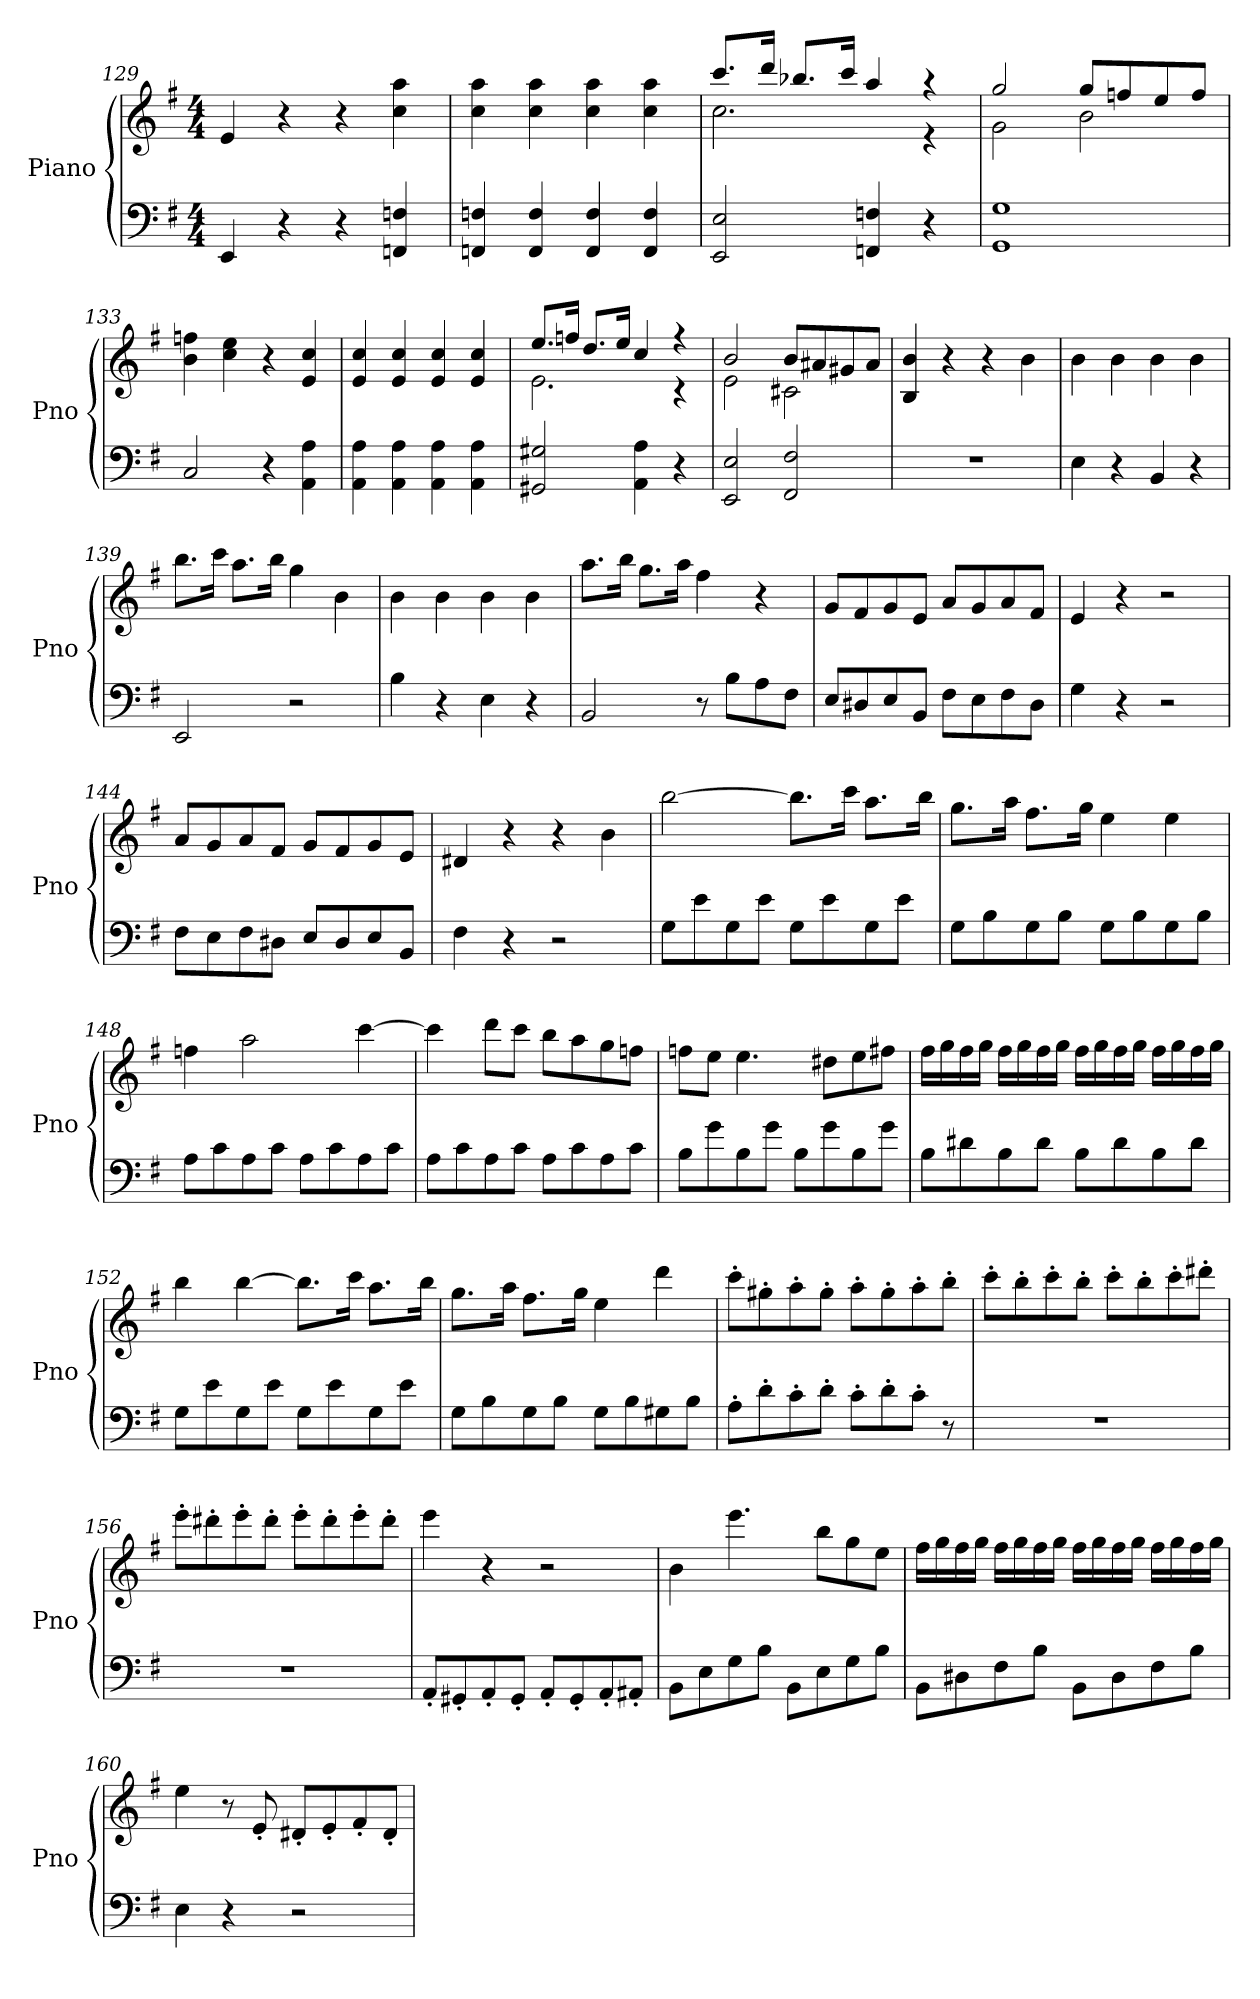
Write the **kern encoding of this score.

**kern	**kern
*part1	*part1
*staff2	*staff1
*I"Piano	*
*I'Pno	*
*clefF4	*clefG2
*k[f#]	*k[f#]
*M4/4	*M4/4
=129	=129
4EE/	4e/
4r	4r
4r	4r
4FFn/ 4Fn/	4cc\ 4aa\
!!LO:LB:g=z
=130	=130
4FFn/ 4Fn/	4cc\ 4aa\
4FF/ 4F/	4cc\ 4aa\
4FF/ 4F/	4cc\ 4aa\
4FF/ 4F/	4cc\ 4aa\
=131	=131
*	*^
2EE/ 2E/	8.ccc/L	2.cc\
.	16ddd/Jk	.
.	8.bb-X/L	.
.	16ccc/Jk	.
4FFn/ 4Fn/	4aa/	.
4r	4r	4r
=132	=132	=132
1GG 1G	2gg/	2g\
.	8gg/L	2b\
.	8ffn/	.
.	8ee/	.
.	8ff/J	.
*	*v	*v
=133	=133
2C/	4b\ 4ffn\
.	4cc\ 4ee\
4r	4r
4AA\ 4A\	4e/ 4cc/
=134	=134
4AA\ 4A\	4e/ 4cc/
4AA\ 4A\	4e/ 4cc/
4AA\ 4A\	4e/ 4cc/
4AA\ 4A\	4e/ 4cc/
=135	=135
*	*^
2GG#X/ 2G#X/	8.ee/L	2.e\
.	16ffn/Jk	.
.	8.dd/L	.
.	16ee/Jk	.
4AA\ 4A\	4cc/	.
4r	4r	4r
=136	=136	=136
2EE/ 2E/	2b/	2e\
2FF#/ 2F#/	8b/L	2c#X\
.	8a#X/	.
.	8g#X/	.
.	8a#/J	.
*	*v	*v
=137	=137
1r	4B/ 4b/
.	4r
.	4r
.	4b\
=138	=138
4E\	4b\
4r	4b\
4BB/	4b\
4r	4b\
!!LO:LB:g=z
=139	=139
2EE/	8.bb\L
.	16ccc\Jk
.	8.aa\L
.	16bb\Jk
2r	4gg\
.	4b\
=140	=140
4B\	4b\
4r	4b\
4E\	4b\
4r	4b\
=141	=141
2BB/	8.aa\L
.	16bb\Jk
.	8.gg\L
.	16aa\Jk
8r	4ff#\
8B\L	.
8A\	4r
8F#\J	.
=142	=142
8E/L	8g/L
8D#X/	8f#/
8E/	8g/
8BB/J	8e/J
8F#\L	8a/L
8E\	8g/
8F#\	8a/
8D#\J	8f#/J
=143	=143
4G\	4e/
4r	4r
2r	2r
=144	=144
8F#\L	8a/L
8E\	8g/
8F#\	8a/
8D#X\J	8f#/J
8E/L	8g/L
8D#/	8f#/
8E/	8g/
8BB/J	8e/J
=145	=145
4F#\	4d#X/
4r	4r
2r	4r
.	4b\
!!LO:LB:g=z
=146	=146
8G\L	[2bb\
8e\	.
8G\	.
8e\J	.
8G\L	8.bb\L]
8e\	.
.	16ccc\Jk
8G\	8.aa\L
8e\J	.
.	16bb\Jk
=147	=147
8G\L	8.gg\L
8B\	.
.	16aa\Jk
8G\	8.ff#\L
8B\J	.
.	16gg\Jk
8G\L	4ee\
8B\	.
8G\	4ee\
8B\J	.
=148	=148
8A\L	4ffn\
8c\	.
8A\	2aa\
8c\J	.
8A\L	.
8c\	.
8A\	[4ccc\
8c\J	.
=149	=149
8A\L	4ccc\]
8c\	.
8A\	8ddd\L
8c\J	8ccc\J
8A\L	8bb\L
8c\	8aa\
8A\	8gg\
8c\J	8ffn\J
=150	=150
8B\L	8ffn\L
8g\	8ee\J
8B\	4.ee\
8g\J	.
8B\L	.
8g\	8dd#X\L
8B\	8ee\
8g\J	8ff#X\J
!!LO:LB:g=z
=151	=151
8B\L	16ff#\LL
.	16gg\
8d#X\	16ff#\
.	16gg\JJ
8B\	16ff#\LL
.	16gg\
8d#\J	16ff#\
.	16gg\JJ
8B\L	16ff#\LL
.	16gg\
8d#\	16ff#\
.	16gg\JJ
8B\	16ff#\LL
.	16gg\
8d#\J	16ff#\
.	16gg\JJ
=152	=152
8G\L	4bb\
8e\	.
8G\	[4bb\
8e\J	.
8G\L	8.bb\L]
8e\	.
.	16ccc\Jk
8G\	8.aa\L
8e\J	.
.	16bb\Jk
=153	=153
8G\L	8.gg\L
8B\	.
.	16aa\Jk
8G\	8.ff#\L
8B\J	.
.	16gg\Jk
8G\L	4ee\
8B\	.
8G#X\	4ddd\
8B\J	.
=154	=154
8A'\L	8ccc'\L
8d'\	8gg#X'\
8c'\	8aa'\
8d'\J	8gg#'\J
8c'\L	8aa'\L
8d'\	8gg#'\
8c'\J	8aa'\
8r	8bb'\J
=155	=155
1r	8ccc'\L
.	8bb'\
.	8ccc'\
.	8bb'\J
.	8ccc'\L
.	8bb'\
.	8ccc'\
.	8ddd#X'\J
!!LO:PB:g=z
=156	=156
1r	8eee'\L
.	8ddd#X'\
.	8eee'\
.	8ddd#'\J
.	8eee'\L
.	8ddd#'\
.	8eee'\
.	8ddd#'\J
=157	=157
8AA'/L	4eee\
8GG#X'/	.
8AA'/	4r
8GG#'/J	.
8AA'/L	2r
8GG#'/	.
8AA'/	.
8AA#X'/J	.
=158	=158
8BB\L	4b\
8E\	.
8G\	4.eee\
8B\J	.
8BB\L	.
8E\	8bb\L
8G\	8gg\
8B\J	8ee\J
=159	=159
8BB\L	16ff#\LL
.	16gg\
8D#X\	16ff#\
.	16gg\JJ
8F#\	16ff#\LL
.	16gg\
8B\J	16ff#\
.	16gg\JJ
8BB\L	16ff#\LL
.	16gg\
8D#\	16ff#\
.	16gg\JJ
8F#\	16ff#\LL
.	16gg\
8B\J	16ff#\
.	16gg\JJ
=160	=160
4E\	4ee\
4r	8r
.	8e'/
2r	8d#X'/L
.	8e'/
.	8f#'/
.	8d#'/J
=	=
*-	*-
